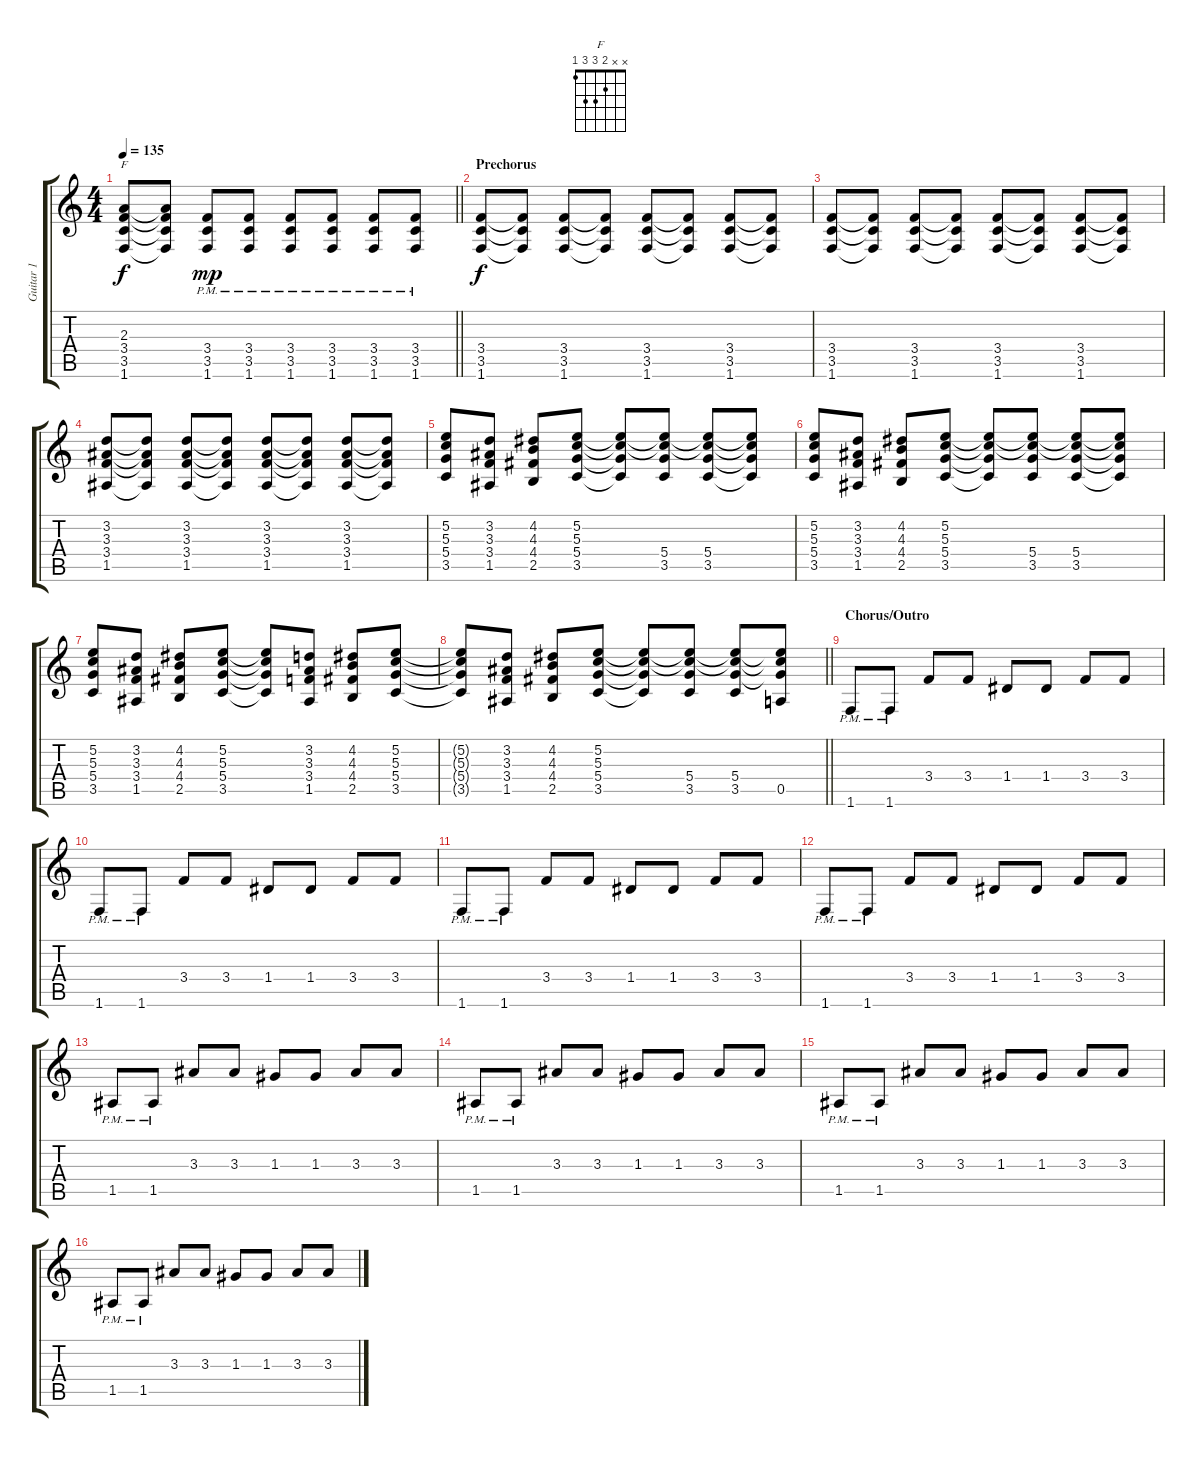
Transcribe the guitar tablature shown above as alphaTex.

\track ("Guitar 1" "Guitar 1") {instrument overdrivenguitar}
\staff {score tabs}
\tuning (E4 B3 G3 D3 A2 E2) {hide}
\chord ("F" x x 2 3 3 1)
\ts (4 4)
\tempo 135
\clef g2
\barLineRight lightlight
\ks c
(2.3 3.4 3.5 1.6).8{ch "F" dy f} (2.3{t} 3.4{t} 3.5{t} 1.6{t}).8 (3.4{pm} 3.5{pm} 1.6{pm}).8{dy mp} (3.4{pm} 3.5{pm} 1.6{pm}).8 (3.4{pm} 3.5{pm} 1.6{pm}).8 (3.4{pm} 3.5{pm} 1.6{pm}).8 (3.4{pm} 3.5{pm} 1.6{pm}).8 (3.4{pm} 3.5{pm} 1.6{pm}).8 |
\section ("" "Prechorus")
(3.4 3.5 1.6).8{dy f} (3.4{t} 3.5{t} 1.6{t}).8 (3.4 3.5 1.6).8 (3.4{t} 3.5{t} 1.6{t}).8 (3.4 3.5 1.6).8 (3.4{t} 3.5{t} 1.6{t}).8 (3.4 3.5 1.6).8 (3.4{t} 3.5{t} 1.6{t}).8 |
(3.4 3.5 1.6).8 (3.4{t} 3.5{t} 1.6{t}).8 (3.4 3.5 1.6).8 (3.4{t} 3.5{t} 1.6{t}).8 (3.4 3.5 1.6).8 (3.4{t} 3.5{t} 1.6{t}).8 (3.4 3.5 1.6).8 (3.4{t} 3.5{t} 1.6{t}).8 |
(3.2 3.3 3.4 1.5).8 (3.2{t} 3.3{t} 3.4{t} 1.5{t}).8 (3.2 3.3 3.4 1.5).8 (3.2{t} 3.3{t} 3.4{t} 1.5{t}).8 (3.2 3.3 3.4 1.5).8 (3.2{t} 3.3{t} 3.4{t} 1.5{t}).8 (3.2 3.3 3.4 1.5).8 (3.2{t} 3.3{t} 3.4{t} 1.5{t}).8 |
(5.2 5.3 5.4 3.5).8 (3.2 3.3 3.4 1.5).8 (4.2 4.3 4.4 2.5).8 (5.2 5.3 5.4 3.5).8 (5.2{t} 5.3{t} 5.4{t} 3.5{t}).8 (5.2{t} 5.3{t} 5.4 3.5).8 (5.2{t} 5.3{t} 5.4 3.5).8 (5.2{t} 5.3{t} 5.4{t} 3.5{t}).8 |
(5.2 5.3 5.4 3.5).8 (3.2 3.3 3.4 1.5).8 (4.2 4.3 4.4 2.5).8 (5.2 5.3 5.4 3.5).8 (5.2{t} 5.3{t} 5.4{t} 3.5{t}).8 (5.2{t} 5.3{t} 5.4 3.5).8 (5.2{t} 5.3{t} 5.4 3.5).8 (5.2{t} 5.3{t} 5.4{t} 3.5{t}).8 |
(5.2 5.3 5.4 3.5).8 (3.2 3.3 3.4 1.5).8 (4.2 4.3 4.4 2.5).8 (5.2 5.3 5.4 3.5).8 (5.2{t} 5.3{t} 5.4{t} 3.5{t}).8 (3.2 3.3 3.4 1.5).8 (4.2 4.3 4.4 2.5).8 (5.2 5.3 5.4 3.5).8 |
\barLineRight lightlight
(5.2{t} 5.3{t} 5.4{t} 3.5{t}).8 (3.2 3.3 3.4 1.5).8 (4.2 4.3 4.4 2.5).8 (5.2 5.3 5.4 3.5).8 (5.2{t} 5.3{t} 5.4{t} 3.5{t}).8 (5.2{t} 5.3{t} 5.4 3.5).8 (5.2{t} 5.3{t} 5.4 3.5).8 (5.2{t} 5.3{t} 5.4{t} 0.5).8 |
\section ("" "Chorus/Outro")
1.6{pm}.8 1.6{pm}.8 3.4.8 3.4.8 1.4.8 1.4.8 3.4.8 3.4.8 |
1.6{pm}.8 1.6{pm}.8 3.4.8 3.4.8 1.4.8 1.4.8 3.4.8 3.4.8 |
1.6{pm}.8 1.6{pm}.8 3.4.8 3.4.8 1.4.8 1.4.8 3.4.8 3.4.8 |
1.6{pm}.8 1.6{pm}.8 3.4.8 3.4.8 1.4.8 1.4.8 3.4.8 3.4.8 |
1.5{pm}.8 1.5{pm}.8 3.3.8 3.3.8 1.3.8 1.3.8 3.3.8 3.3.8 |
1.5{pm}.8 1.5{pm}.8 3.3.8 3.3.8 1.3.8 1.3.8 3.3.8 3.3.8 |
1.5{pm}.8 1.5{pm}.8 3.3.8 3.3.8 1.3.8 1.3.8 3.3.8 3.3.8 |
1.5{pm}.8 1.5{pm}.8 3.3.8 3.3.8 1.3.8 1.3.8 3.3.8 3.3.8
